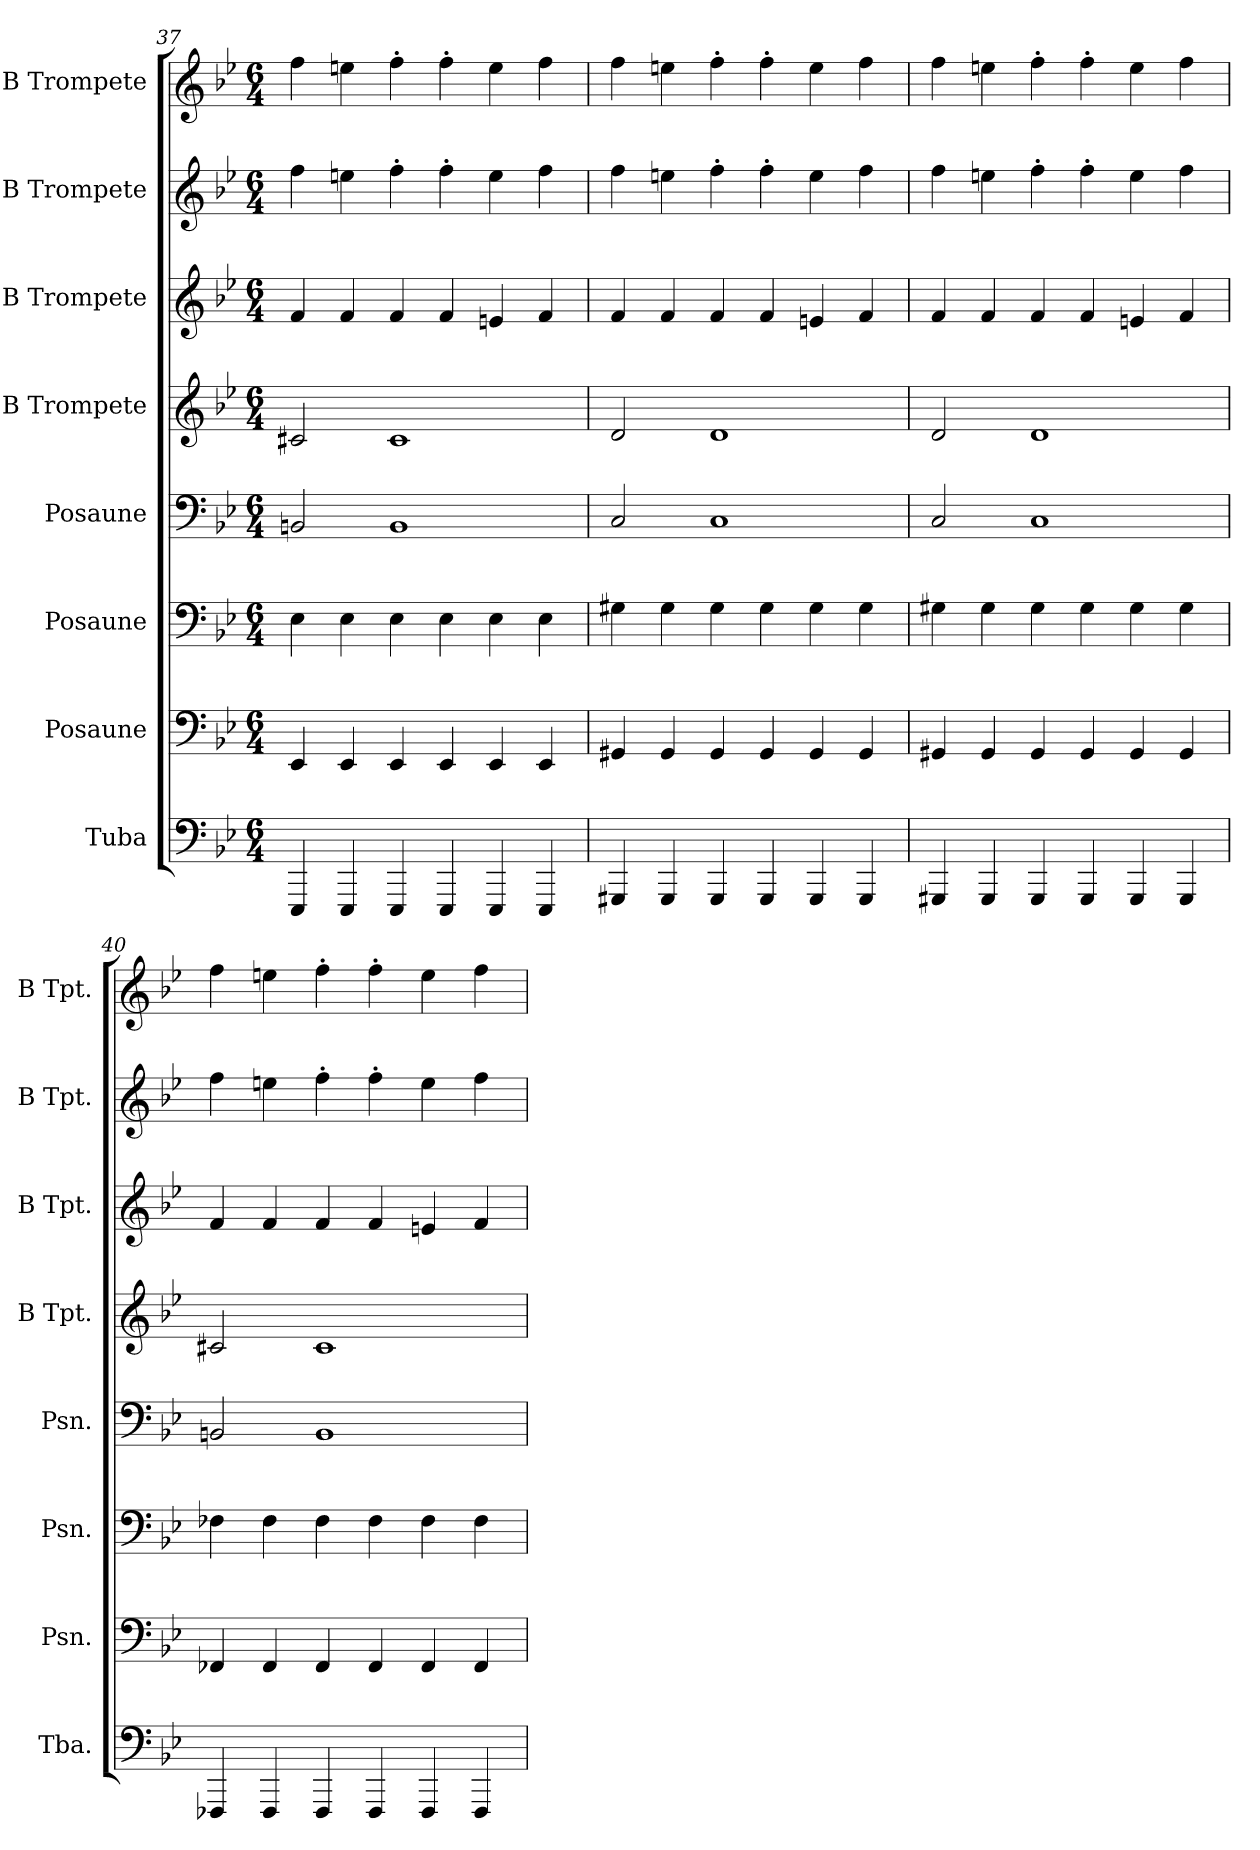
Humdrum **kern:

**kern	**kern	**kern	**kern	**kern	**kern	**kern	**kern
*part8	*part7	*part6	*part5	*part4	*part3	*part2	*part1
*staff8	*staff7	*staff6	*staff5	*staff4	*staff3	*staff2	*staff1
*I"Tuba	*I"Posaune	*I"Posaune	*I"Posaune	*I"B Trompete	*I"B Trompete	*I"B Trompete	*I"B Trompete
*I'Tba.	*I'Psn.	*I'Psn.	*I'Psn.	*I'B Tpt.	*I'B Tpt.	*I'B Tpt.	*I'B Tpt.
*clefF4	*clefF4	*clefF4	*clefF4	*clefG2	*clefG2	*clefG2	*clefG2
*	*	*	*	*ITrd1c2	*ITrd1c2	*ITrd1c2	*ITrd1c2
*k[b-e-]	*k[b-e-]	*k[b-e-]	*k[b-e-]	*k[b-e-a-d-]	*k[b-e-a-d-]	*k[b-e-a-d-]	*k[b-e-a-d-]
*M6/4	*M6/4	*M6/4	*M6/4	*M6/4	*M6/4	*M6/4	*M6/4
=37	=37	=37	=37	=37	=37	=37	=37
4EEE-/	4EE-/	4E-\	2BBn/	2Bn/	4e-/	4ee-\	4ee-\
4EEE-/	4EE-/	4E-\	.	.	4e-/	4ddn\	4ddn\
4EEE-/	4EE-/	4E-\	1BB	1B	4e-/	4ee-'\	4ee-'\
4EEE-/	4EE-/	4E-\	.	.	4e-/	4ee-'\	4ee-'\
4EEE-/	4EE-/	4E-\	.	.	4dn/	4dd\	4dd\
4EEE-/	4EE-/	4E-\	.	.	4e-/	4ee-\	4ee-\
=38	=38	=38	=38	=38	=38	=38	=38
4GGG#X/	4GG#X/	4G#X\	2C/	2c/	4e-/	4ee-\	4ee-\
4GGG#/	4GG#/	4G#\	.	.	4e-/	4ddn\	4ddn\
4GGG#/	4GG#/	4G#\	1C	1c	4e-/	4ee-'\	4ee-'\
4GGG#/	4GG#/	4G#\	.	.	4e-/	4ee-'\	4ee-'\
4GGG#/	4GG#/	4G#\	.	.	4dn/	4dd\	4dd\
4GGG#/	4GG#/	4G#\	.	.	4e-/	4ee-\	4ee-\
=39	=39	=39	=39	=39	=39	=39	=39
4GGG#X/	4GG#X/	4G#X\	2C/	2c/	4e-/	4ee-\	4ee-\
4GGG#/	4GG#/	4G#\	.	.	4e-/	4ddn\	4ddn\
4GGG#/	4GG#/	4G#\	1C	1c	4e-/	4ee-'\	4ee-'\
4GGG#/	4GG#/	4G#\	.	.	4e-/	4ee-'\	4ee-'\
4GGG#/	4GG#/	4G#\	.	.	4dn/	4dd\	4dd\
4GGG#/	4GG#/	4G#\	.	.	4e-/	4ee-\	4ee-\
!!LO:PB:g=z
=40	=40	=40	=40	=40	=40	=40	=40
4FFF-X/	4FF-X/	4F-X\	2BBn/	2Bn/	4e-/	4ee-\	4ee-\
4FFF-/	4FF-/	4F-\	.	.	4e-/	4ddn\	4ddn\
4FFF-/	4FF-/	4F-\	1BB	1B	4e-/	4ee-'\	4ee-'\
4FFF-/	4FF-/	4F-\	.	.	4e-/	4ee-'\	4ee-'\
4FFF-/	4FF-/	4F-\	.	.	4dn/	4dd\	4dd\
4FFF-/	4FF-/	4F-\	.	.	4e-/	4ee-\	4ee-\
=	=	=	=	=	=	=	=
*-	*-	*-	*-	*-	*-	*-	*-
